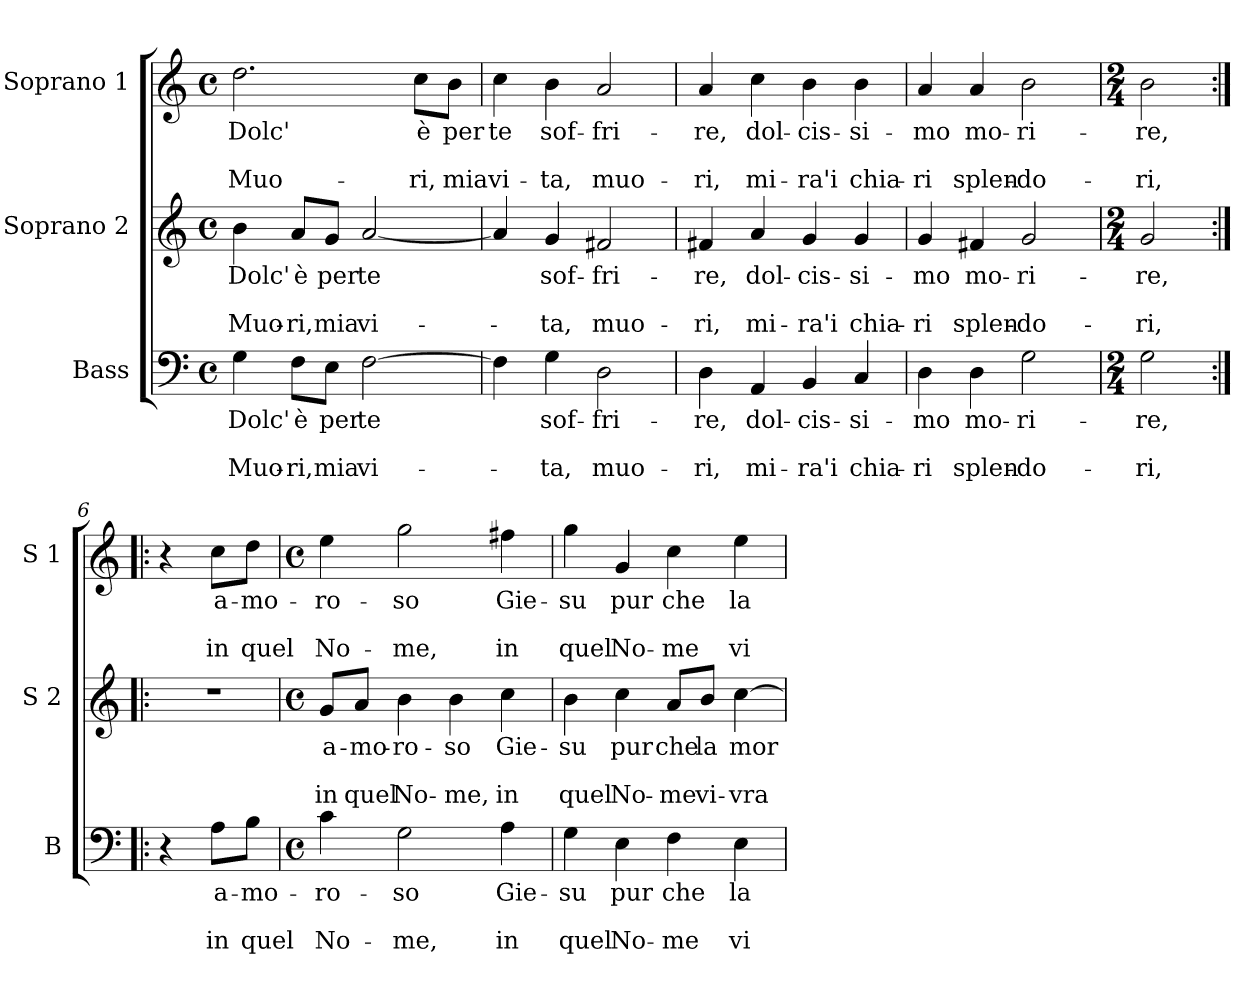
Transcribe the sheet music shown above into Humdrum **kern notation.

**kern	**text	**text	**text	**kern	**text	**text	**text	**kern	**text	**text	**text
*part3	*part3	*part3	*part3	*part2	*part2	*part2	*part2	*part1	*part1	*part1	*part1
*staff3	*staff3	*staff3	*staff3	*staff2	*staff2	*staff2	*staff2	*staff1	*staff1	*staff1	*staff1
*I"Bass	*	*	*	*I"Soprano 2	*	*	*	*I"Soprano 1	*	*	*
*I'B	*	*	*	*I'S 2	*	*	*	*I'S 1	*	*	*
*clefF4	*	*	*	*clefG2	*	*	*	*clefG2	*	*	*
*k[]	*	*	*	*k[]	*	*	*	*k[]	*	*	*
*C:	*	*	*	*C:	*	*	*	*C:	*	*	*
*M4/4	*	*	*	*M4/4	*	*	*	*M4/4	*	*	*
*met(c)	*	*	*	*met(c)	*	*	*	*met(c)	*	*	*
=1	=1	=1	=1	=1	=1	=1	=1	=1	=1	=1	=1
!	!LO:LY:b	!	!LO:LY:b	!	!LO:LY:b	!	!LO:LY:b	!	!LO:LY:b	!	!LO:LY:b
4G\	Dolc'	.	Muo-	4b\	Dolc'	.	Muo-	2.dd\	Dolc'	.	Muo-
!	!LO:LY:b	!	!LO:LY:b	!	!LO:LY:b	!	!LO:LY:b	!	!	!	!
8F\L	è	.	-ri,	8a/L	è	.	-ri,	.	.	.	.
!	!LO:LY:b	!	!LO:LY:b	!	!LO:LY:b	!	!LO:LY:b	!	!	!	!
8E\J	per	.	mia	8g/J	per	.	mia	.	.	.	.
!	!LO:LY:b	!	!LO:LY:b	!	!LO:LY:b	!	!LO:LY:b	!	!	!	!
[2F\	te	.	vi-	[2a/	te	.	vi-	.	.	.	.
!	!	!	!	!	!	!	!	!	!LO:LY:b	!	!LO:LY:b
.	.	.	.	.	.	.	.	8cc\L	è	.	-ri,
!	!	!	!	!	!	!	!	!	!LO:LY:b	!	!LO:LY:b
.	.	.	.	.	.	.	.	8b\J	per	.	mia
=2	=2	=2	=2	=2	=2	=2	=2	=2	=2	=2	=2
!	!	!	!	!	!	!	!	!	!LO:LY:b	!	!LO:LY:b
4F\]	.	.	.	4a/]	.	.	.	4cc\	te	.	vi-
!	!LO:LY:b	!	!LO:LY:b	!	!LO:LY:b	!	!LO:LY:b	!	!LO:LY:b	!	!LO:LY:b
4G\	sof-	.	-ta,	4g/	sof-	.	-ta,	4b\	sof-	.	-ta,
!	!LO:LY:b	!	!LO:LY:b	!	!LO:LY:b	!	!LO:LY:b	!	!LO:LY:b	!	!LO:LY:b
2D\	-fri-	.	muo-	2f#X/	-fri-	.	muo-	2a/	-fri-	.	muo-
=3	=3	=3	=3	=3	=3	=3	=3	=3	=3	=3	=3
!	!LO:LY:b	!	!LO:LY:b	!	!LO:LY:b	!	!LO:LY:b	!	!LO:LY:b	!	!LO:LY:b
4D\	-re,	.	-ri,	4f#X/	-re,	.	-ri,	4a/	-re,	.	-ri,
!	!LO:LY:b	!	!LO:LY:b	!	!LO:LY:b	!	!LO:LY:b	!	!LO:LY:b	!	!LO:LY:b
4AA/	dol-	.	mi-	4a/	dol-	.	mi-	4cc\	dol-	.	mi-
!	!LO:LY:b	!	!LO:LY:b	!	!LO:LY:b	!	!LO:LY:b	!	!LO:LY:b	!	!LO:LY:b
4BB/	-cis-	.	-ra'i	4g/	-cis-	.	-ra'i	4b\	-cis-	.	-ra'i
!	!LO:LY:b	!	!LO:LY:b	!	!LO:LY:b	!	!LO:LY:b	!	!LO:LY:b	!	!LO:LY:b
4C/	-si-	.	chia-	4g/	-si-	.	chia-	4b\	-si-	.	chia-
=4	=4	=4	=4	=4	=4	=4	=4	=4	=4	=4	=4
!	!LO:LY:b	!	!LO:LY:b	!	!LO:LY:b	!	!LO:LY:b	!	!LO:LY:b	!	!LO:LY:b
4D\	-mo	.	-ri	4g/	-mo	.	-ri	4a/	-mo	.	-ri
!	!LO:LY:b	!	!LO:LY:b	!	!LO:LY:b	!	!LO:LY:b	!	!LO:LY:b	!	!LO:LY:b
4D\	mo-	.	splen-	4f#X/	mo-	.	splen-	4a/	mo-	.	splen-
!	!LO:LY:b	!	!LO:LY:b	!	!LO:LY:b	!	!LO:LY:b	!	!LO:LY:b	!	!LO:LY:b
2G\	-ri-	.	-do-	2g/	-ri-	.	-do-	2b\	-ri-	.	-do-
!!LO:LB:g=z
=5	=5	=5	=5	=5	=5	=5	=5	=5	=5	=5	=5
*M2/4	*	*	*	*M2/4	*	*	*	*M2/4	*	*	*
!	!LO:LY:b	!	!LO:LY:b	!	!LO:LY:b	!	!LO:LY:b	!	!LO:LY:b	!	!LO:LY:b
2G\	-re,	.	-ri,	2g/	-re,	.	-ri,	2b\	-re,	.	-ri,
=6:|!|:	=6:|!|:	=6:|!|:	=6:|!|:	=6:|!|:	=6:|!|:	=6:|!|:	=6:|!|:	=6:|!|:	=6:|!|:	=6:|!|:	=6:|!|:
4r	.	.	.	2r	.	.	.	4r	.	.	.
!	!LO:LY:b	!	!LO:LY:b	!	!	!	!	!	!LO:LY:b	!	!LO:LY:b
8A\L	a-	.	in	.	.	.	.	8cc\L	a-	.	in
!	!LO:LY:b	!	!LO:LY:b	!	!	!	!	!	!LO:LY:b	!	!LO:LY:b
8B\J	-mo-	.	quel	.	.	.	.	8dd\J	-mo-	.	quel
=7	=7	=7	=7	=7	=7	=7	=7	=7	=7	=7	=7
*M4/4	*	*	*	*M4/4	*	*	*	*M4/4	*	*	*
*met(c)	*	*	*	*met(c)	*	*	*	*met(c)	*	*	*
!	!LO:LY:b	!	!LO:LY:b	!	!LO:LY:b	!	!LO:LY:b	!	!LO:LY:b	!	!LO:LY:b
4c\	-ro-	.	No-	8g/L	a-	.	in	4ee\	-ro-	.	No-
!	!	!	!	!	!LO:LY:b	!	!LO:LY:b	!	!	!	!
.	.	.	.	8a/J	-mo-	.	quel	.	.	.	.
!	!LO:LY:b	!	!LO:LY:b	!	!LO:LY:b	!	!LO:LY:b	!	!LO:LY:b	!	!LO:LY:b
2G\	-so	.	-me,	4b\	-ro-	.	No-	2gg\	-so	.	-me,
!	!	!	!	!	!LO:LY:b	!	!LO:LY:b	!	!	!	!
.	.	.	.	4b\	-so	.	-me,	.	.	.	.
!	!LO:LY:b	!	!LO:LY:b	!	!LO:LY:b	!	!LO:LY:b	!	!LO:LY:b	!	!LO:LY:b
4A\	Gie-	.	in	4cc\	Gie-	.	in	4ff#X\	Gie-	.	in
=8	=8	=8	=8	=8	=8	=8	=8	=8	=8	=8	=8
!	!LO:LY:b	!	!LO:LY:b	!	!LO:LY:b	!	!LO:LY:b	!	!LO:LY:b	!	!LO:LY:b
4G\	-su	.	quel	4b\	-su	.	quel	4gg\	-su	.	quel
!	!LO:LY:b	!	!LO:LY:b	!	!LO:LY:b	!	!LO:LY:b	!	!LO:LY:b	!	!LO:LY:b
4E\	pur	.	No-	4cc\	pur	.	No-	4g/	pur	.	No-
!	!LO:LY:b	!	!LO:LY:b	!	!LO:LY:b	!	!LO:LY:b	!	!LO:LY:b	!	!LO:LY:b
4F\	che	.	-me	8a/L	che	.	-me	4cc\	che	.	-me
!	!	!	!	!	!LO:LY:b	!	!LO:LY:b	!	!	!	!
.	.	.	.	8b/J	la	.	vi-	.	.	.	.
!	!LO:LY:b	!	!LO:LY:b	!	!LO:LY:b	!	!LO:LY:b	!	!LO:LY:b	!	!LO:LY:b
4E\	la	.	vi-	[4cc\	mor-	.	-vra-	4ee\	la	.	vi-
=	=	=	=	=	=	=	=	=	=	=	=
*-	*-	*-	*-	*-	*-	*-	*-	*-	*-	*-	*-
